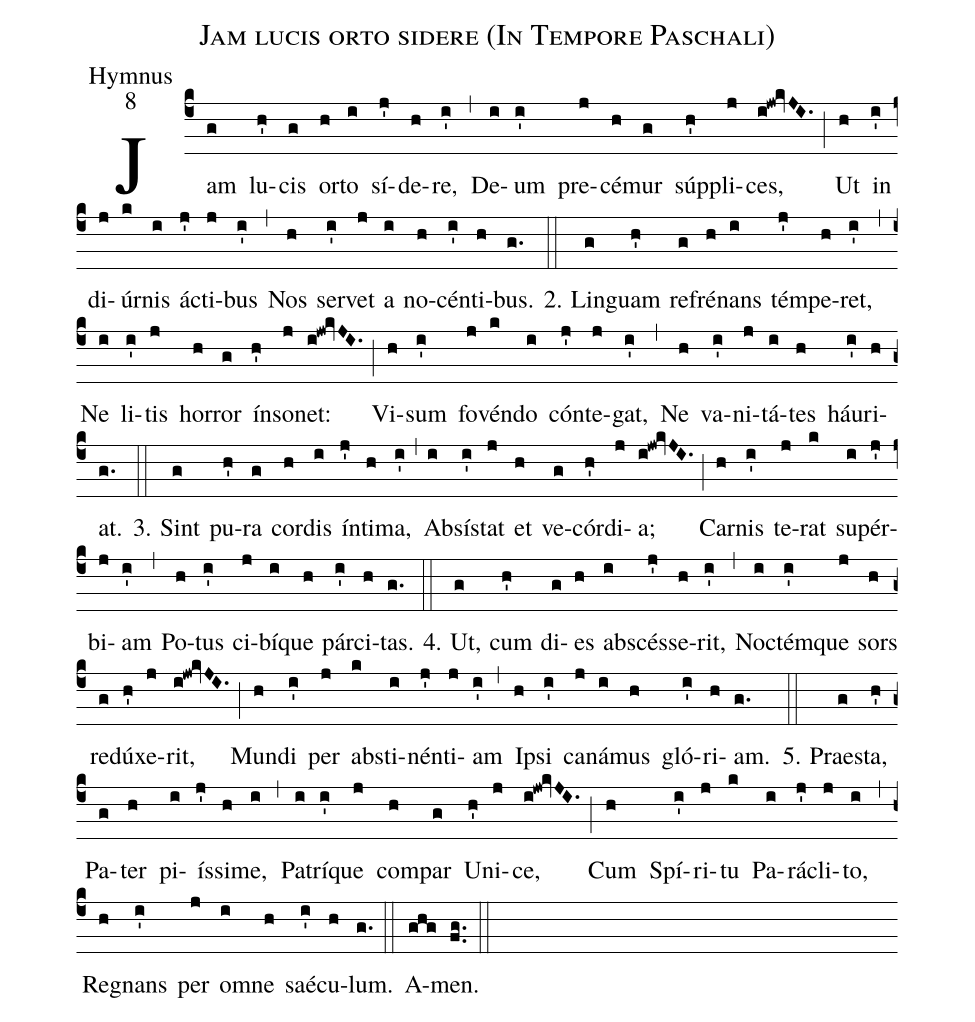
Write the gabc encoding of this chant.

name:Jam lucis orto sidere (In Tempore Paschali);
office-part:Hymnus;
mode:8;
%%
(c4)Jam(g) lu(h')cis(g) or(h)to(i) sí(j')de(h)re,(i') (,)
De(i)um(i') pre(j)cé(h)mur(g) súp(h')pli(j)ces,(i!jw!kvJI.) (;)
Ut(h) in(i') di(j)úr(k)nis(i) ác(j')ti(j)bus(i') (,)
Nos(h) ser(i')vet(j) a(i) no(h)cén(i')ti(h)bus.(g.) (::)
2. Lin(g)guam(h') re(g)fré(h)nans(i) tém(j')pe(h)ret,(i') (,)
Ne(i) li(i')tis(j) hor(h)ror(g) ín(h')so(j)net:(i!jw!kvJI.) (;)
Vi(h)sum(i') fo(j)vén(k)do(i) cón(j')te(j)gat,(i') (,)
Ne(h) va(i')ni(j)tá(i)tes(h) háu(i')ri(h)at.(g.) (::)

3. Sint(g) pu(h')ra(g) cor(h)dis(i) ín(j')ti(h)ma,(i') (,)
Ab(i)sís(i')tat(j) et(h) ve(g)cór(h')di(j)a;(i!jw!kvJI.) (;)
Car(h)nis(i') te(j)rat(k) su(i)pér(j')bi(j)am(i') (,)
Po(h)tus(i') ci(j)bí(i)que(h) pár(i')ci(h)tas.(g.) (::)

4. Ut,(g) cum(h') di(g)es(h) ab(i)scés(j')se(h)rit,(i') (,)
Noc(i)tém(i')que(j) sors(h) re(g)dú(h')xe(j)rit,(i!jw!kvJI.) (;)
Mun(h)di(i') per(j) abs(k)ti(i)nén(j')ti(j)am(i') (,)
Ip(h)si(i') ca(j)ná(i)mus(h) gló(i')ri(h)am.(g.) (::)

5. Prae(g)sta,(h') Pa(g)ter(h) pi(i)ís(j')si(h)me,(i) (,) Pa(i)trí(i')que(j) com(h)par(g) U(h')ni(j)ce,(i!jw!kvJI.) (;) Cum(h) Spí(i')ri(j)tu(k) Pa(i)rá(j')cli(j)to,(i) (,) Re(h)gnans(i') per(j) o(i)mne(h) saé(i')cu(h)lum.(g.) (::)
A(ghg)men.(fg..) (::)
